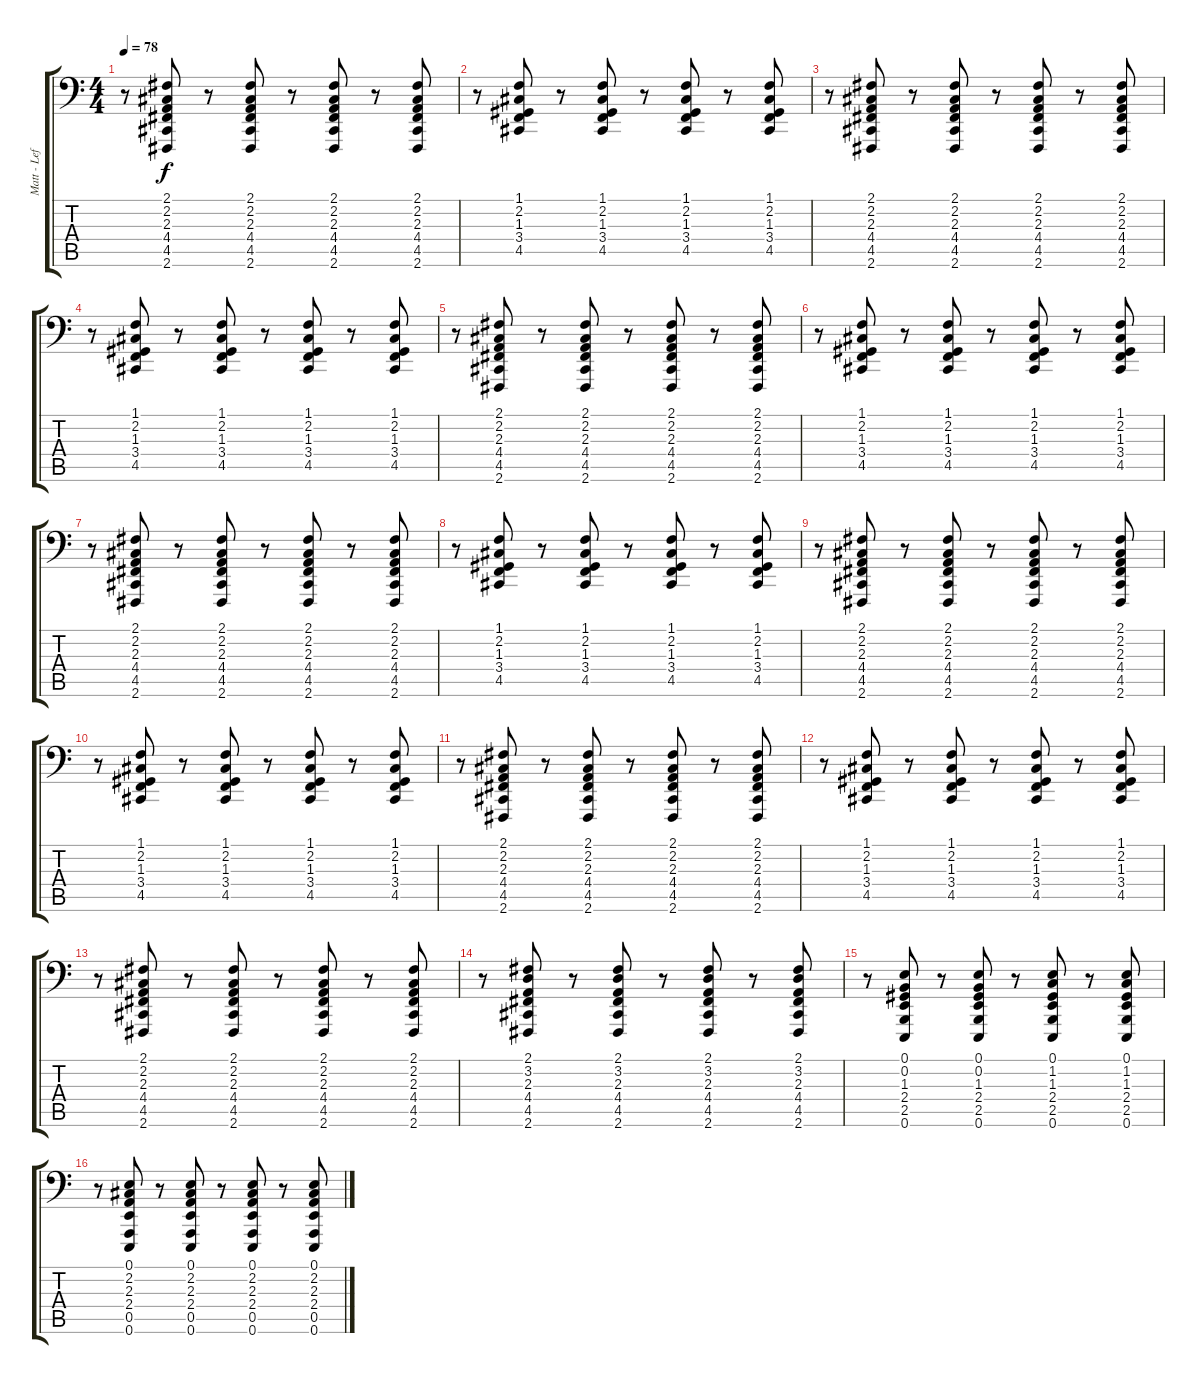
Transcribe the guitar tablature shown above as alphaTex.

\track ("Matt - Left Hand" "Matt - Lef") {instrument acousticgrandpiano}
\staff {score tabs}
\tuning (E3 B2 G2 D2 A1 E1) {hide}
\ts (4 4)
\tempo 78
\clef f4
\ks c
r.8{dy f instrument acousticgrandpiano} (2.1 2.2 2.3 4.4 4.5 2.6).8 r.8 (2.1 2.2 2.3 4.4 4.5 2.6).8 r.8 (2.1 2.2 2.3 4.4 4.5 2.6).8 r.8 (2.1 2.2 2.3 4.4 4.5 2.6).8 |
r.8 (1.1 2.2 1.3 3.4 4.5).8 r.8 (1.1 2.2 1.3 3.4 4.5).8 r.8 (1.1 2.2 1.3 3.4 4.5).8 r.8 (1.1 2.2 1.3 3.4 4.5).8 |
r.8 (2.1 2.2 2.3 4.4 4.5 2.6).8 r.8 (2.1 2.2 2.3 4.4 4.5 2.6).8 r.8 (2.1 2.2 2.3 4.4 4.5 2.6).8 r.8 (2.1 2.2 2.3 4.4 4.5 2.6).8 |
r.8 (1.1 2.2 1.3 3.4 4.5).8 r.8 (1.1 2.2 1.3 3.4 4.5).8 r.8 (1.1 2.2 1.3 3.4 4.5).8 r.8 (1.1 2.2 1.3 3.4 4.5).8 |
r.8 (2.1 2.2 2.3 4.4 4.5 2.6).8 r.8 (2.1 2.2 2.3 4.4 4.5 2.6).8 r.8 (2.1 2.2 2.3 4.4 4.5 2.6).8 r.8 (2.1 2.2 2.3 4.4 4.5 2.6).8 |
r.8 (1.1 2.2 1.3 3.4 4.5).8 r.8 (1.1 2.2 1.3 3.4 4.5).8 r.8 (1.1 2.2 1.3 3.4 4.5).8 r.8 (1.1 2.2 1.3 3.4 4.5).8 |
r.8 (2.1 2.2 2.3 4.4 4.5 2.6).8 r.8 (2.1 2.2 2.3 4.4 4.5 2.6).8 r.8 (2.1 2.2 2.3 4.4 4.5 2.6).8 r.8 (2.1 2.2 2.3 4.4 4.5 2.6).8 |
r.8 (1.1 2.2 1.3 3.4 4.5).8 r.8 (1.1 2.2 1.3 3.4 4.5).8 r.8 (1.1 2.2 1.3 3.4 4.5).8 r.8 (1.1 2.2 1.3 3.4 4.5).8 |
r.8 (2.1 2.2 2.3 4.4 4.5 2.6).8 r.8 (2.1 2.2 2.3 4.4 4.5 2.6).8 r.8 (2.1 2.2 2.3 4.4 4.5 2.6).8 r.8 (2.1 2.2 2.3 4.4 4.5 2.6).8 |
r.8 (1.1 2.2 1.3 3.4 4.5).8 r.8 (1.1 2.2 1.3 3.4 4.5).8 r.8 (1.1 2.2 1.3 3.4 4.5).8 r.8 (1.1 2.2 1.3 3.4 4.5).8 |
r.8 (2.1 2.2 2.3 4.4 4.5 2.6).8 r.8 (2.1 2.2 2.3 4.4 4.5 2.6).8 r.8 (2.1 2.2 2.3 4.4 4.5 2.6).8 r.8 (2.1 2.2 2.3 4.4 4.5 2.6).8 |
r.8 (1.1 2.2 1.3 3.4 4.5).8 r.8 (1.1 2.2 1.3 3.4 4.5).8 r.8 (1.1 2.2 1.3 3.4 4.5).8 r.8 (1.1 2.2 1.3 3.4 4.5).8 |
r.8 (2.1 2.2 2.3 4.4 4.5 2.6).8 r.8 (2.1 2.2 2.3 4.4 4.5 2.6).8 r.8 (2.1 2.2 2.3 4.4 4.5 2.6).8 r.8 (2.1 2.2 2.3 4.4 4.5 2.6).8 |
r.8 (2.1 3.2 2.3 4.4 4.5 2.6).8 r.8 (2.1 3.2 2.3 4.4 4.5 2.6).8 r.8 (2.1 3.2 2.3 4.4 4.5 2.6).8 r.8 (2.1 3.2 2.3 4.4 4.5 2.6).8 |
r.8 (0.1 0.2 1.3 2.4 2.5 0.6).8 r.8 (0.1 0.2 1.3 2.4 2.5 0.6).8 r.8 (0.1 1.2 1.3 2.4 2.5 0.6).8 r.8 (0.1 1.2 1.3 2.4 2.5 0.6).8 |
r.8 (0.1 2.2 2.3 2.4 0.5 0.6).8 r.8 (0.1 2.2 2.3 2.4 0.5 0.6).8 r.8 (0.1 2.2 2.3 2.4 0.5 0.6).8 r.8 (0.1 2.2 2.3 2.4 0.5 0.6).8
